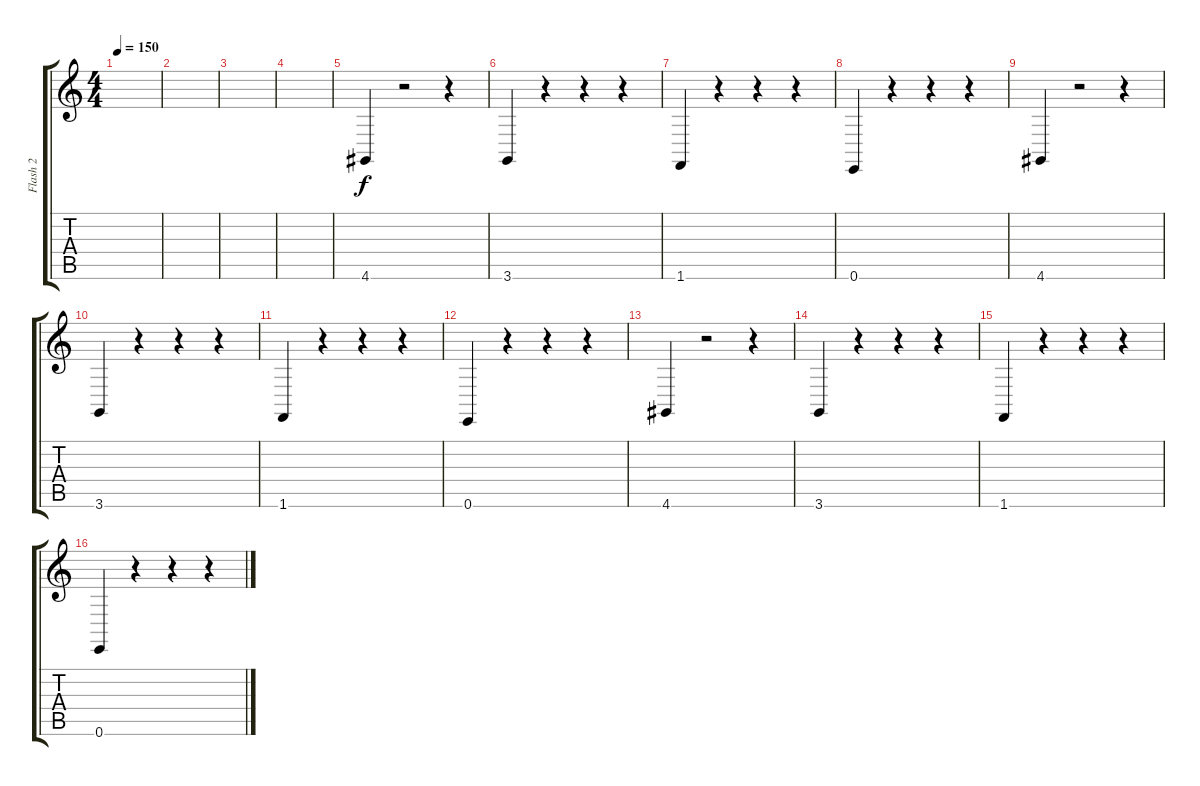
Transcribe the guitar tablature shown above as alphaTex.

\track ("Flash 2" "Flash 2") {instrument harmonica}
\staff {score tabs}
\tuning (E4 B3 G3 D3 A2 E2) {hide}
\ts (4 4)
\tempo 150
\clef g2
\ks c
|
|
|
|
4.6.4 r.2 r.4 |
3.6.4 r.4 r.4 r.4 |
1.6.4 r.4 r.4 r.4 |
0.6.4 r.4 r.4 r.4 |
4.6.4 r.2 r.4 |
3.6.4 r.4 r.4 r.4 |
1.6.4 r.4 r.4 r.4 |
0.6.4 r.4 r.4 r.4 |
4.6.4 r.2 r.4 |
3.6.4 r.4 r.4 r.4 |
1.6.4 r.4 r.4 r.4 |
0.6.4 r.4 r.4 r.4
